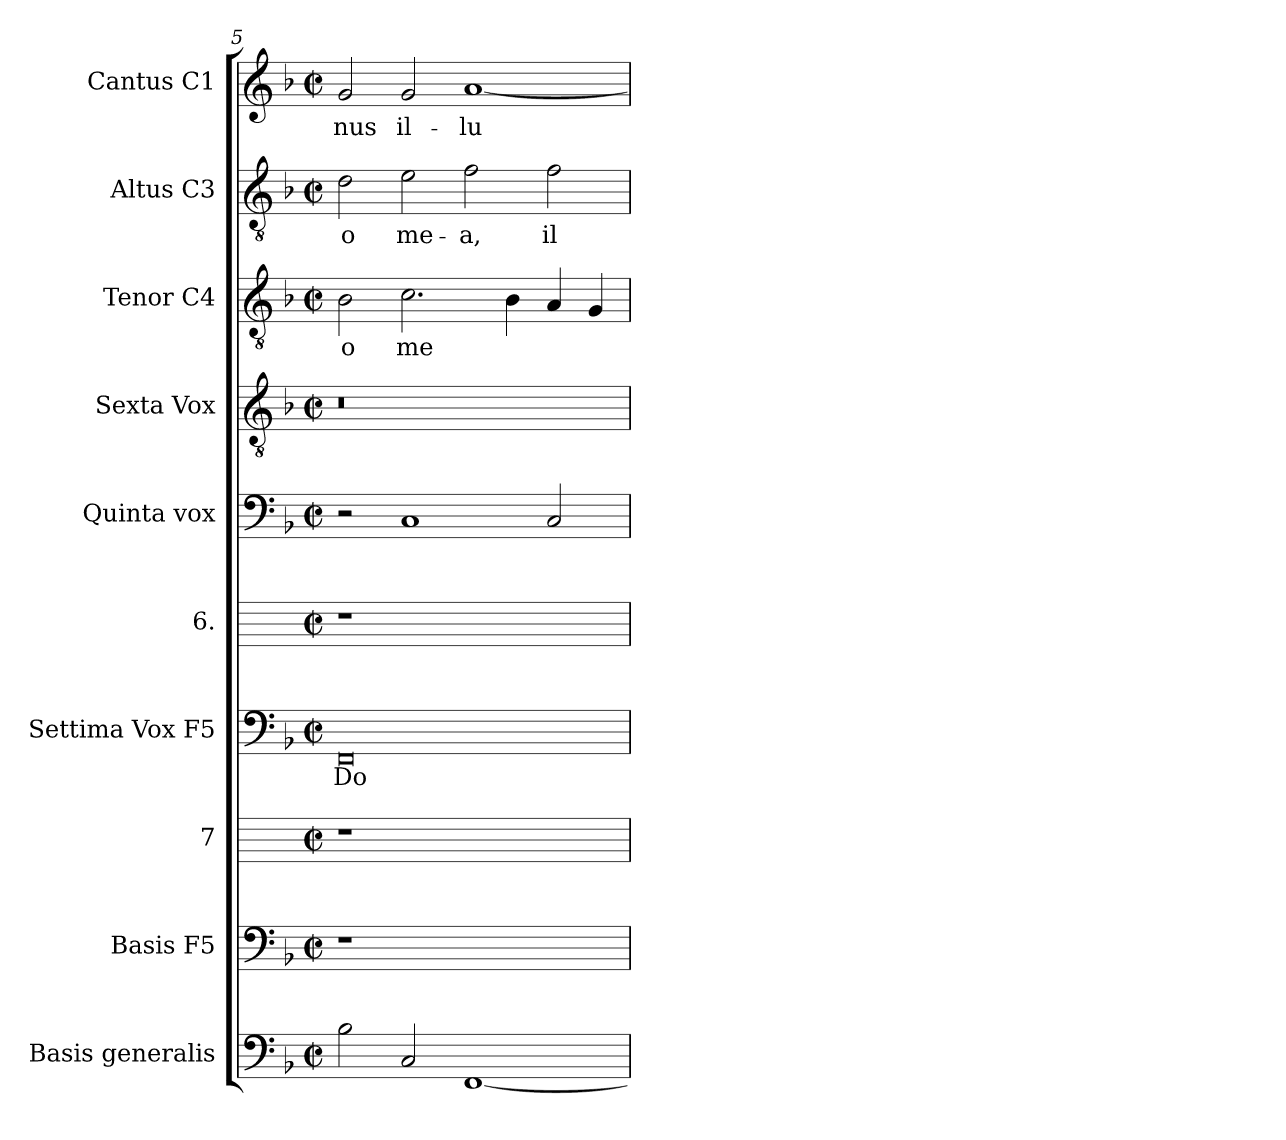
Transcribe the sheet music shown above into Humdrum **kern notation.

**kern	**text	**kern	**kern	**kern	**text	**kern	**kern	**kern	**kern	**text	**kern	**text	**kern	**text
*part10	*part10	*part9	*part8	*part7	*part7	*part6	*part5	*part4	*part3	*part3	*part2	*part2	*part1	*part1
*staff10	*staff10	*staff9	*staff8	*staff7	*staff7	*staff6	*staff5	*staff4	*staff3	*staff3	*staff2	*staff2	*staff1	*staff1
*I"Basis  generalis	*	*I"Basis  F5	*I"7	*I"Settima  Vox F5	*	*I"6.	*I"Quinta  vox	*I"Sexta  Vox	*I"Tenor  C4	*	*I"Altus  C3	*	*I"Cantus  C1	*
*	*	*I'B	*	*	*	*	*	*	*I'T	*	*I'A	*	*I'C	*
*clefF4	*	*clefF4	*	*clefF4	*	*	*clefF4	*clefGv2	*clefGv2	*	*clefGv2	*	*clefG2	*
*k[b-]	*	*k[b-]	*k[]	*k[b-]	*	*k[]	*k[b-]	*k[b-]	*k[b-]	*	*k[b-]	*	*k[b-]	*
*F:	*	*F:	*C:	*F:	*	*C:	*F:	*F:	*F:	*	*F:	*	*F:	*
*M2/2	*	*M2/2	*M2/2	*M2/2	*	*M2/2	*M2/2	*M2/2	*M2/2	*	*M2/2	*	*M2/2	*
*met(c|)	*	*met(c|)	*met(c|)	*met(c|)	*	*met(c|)	*met(c|)	*met(c|)	*met(c|)	*	*met(c|)	*	*met(c|)	*
=5	=5	=5	=5	=5	=5	=5	=5	=5	=5	=5	=5	=5	=5	=5
!	!LO:LY:a:cj	!	!	!	!LO:LY:b:cj	!	!	!	!	!LO:LY:b:cj	!	!LO:LY:b:cj	!	!LO:LY:b:cj
2B-\	.	1r	1r	0FF	Do-	1r	2r	0r	2B-\	-o	2d\	-o	2g/	-nus
!	!LO:LY:a:cj	!	!	!	!	!	!	!	!	!LO:LY:b:cj	!	!LO:LY:b:cj	!	!LO:LY:b:cj
2C/	.	.	.	.	.	.	1C	.	2.c\	me-	2e\	me-	2g/	il-
!	!LO:LY:a:cj	!	!	!	!	!	!	!	!	!	!	!LO:LY:b:cj	!	!LO:LY:b:cj
[<1FF	.	1ryy	1ryy	.	.	1ryy	.	.	.	.	2f\	-a,	[<1a	-lu-
!	!	!	!	!	!	!	!	!	!	!LO:LY:b:cj	!	!	!	!
.	.	.	.	.	.	.	.	.	4B-\	--	.	.	.	.
!	!	!	!	!	!	!	!	!	!	!LO:LY:b:cj	!	!LO:LY:b:cj	!	!
.	.	.	.	.	.	.	2C/	.	4A/	--	2f\	il-	.	.
!	!	!	!	!	!	!	!	!	!	!LO:LY:b:cj	!	!	!	!
.	.	.	.	.	.	.	.	.	4G/	--	.	.	.	.
=	=	=	=	=	=	=	=	=	=	=	=	=	=	=
*-	*-	*-	*-	*-	*-	*-	*-	*-	*-	*-	*-	*-	*-	*-
